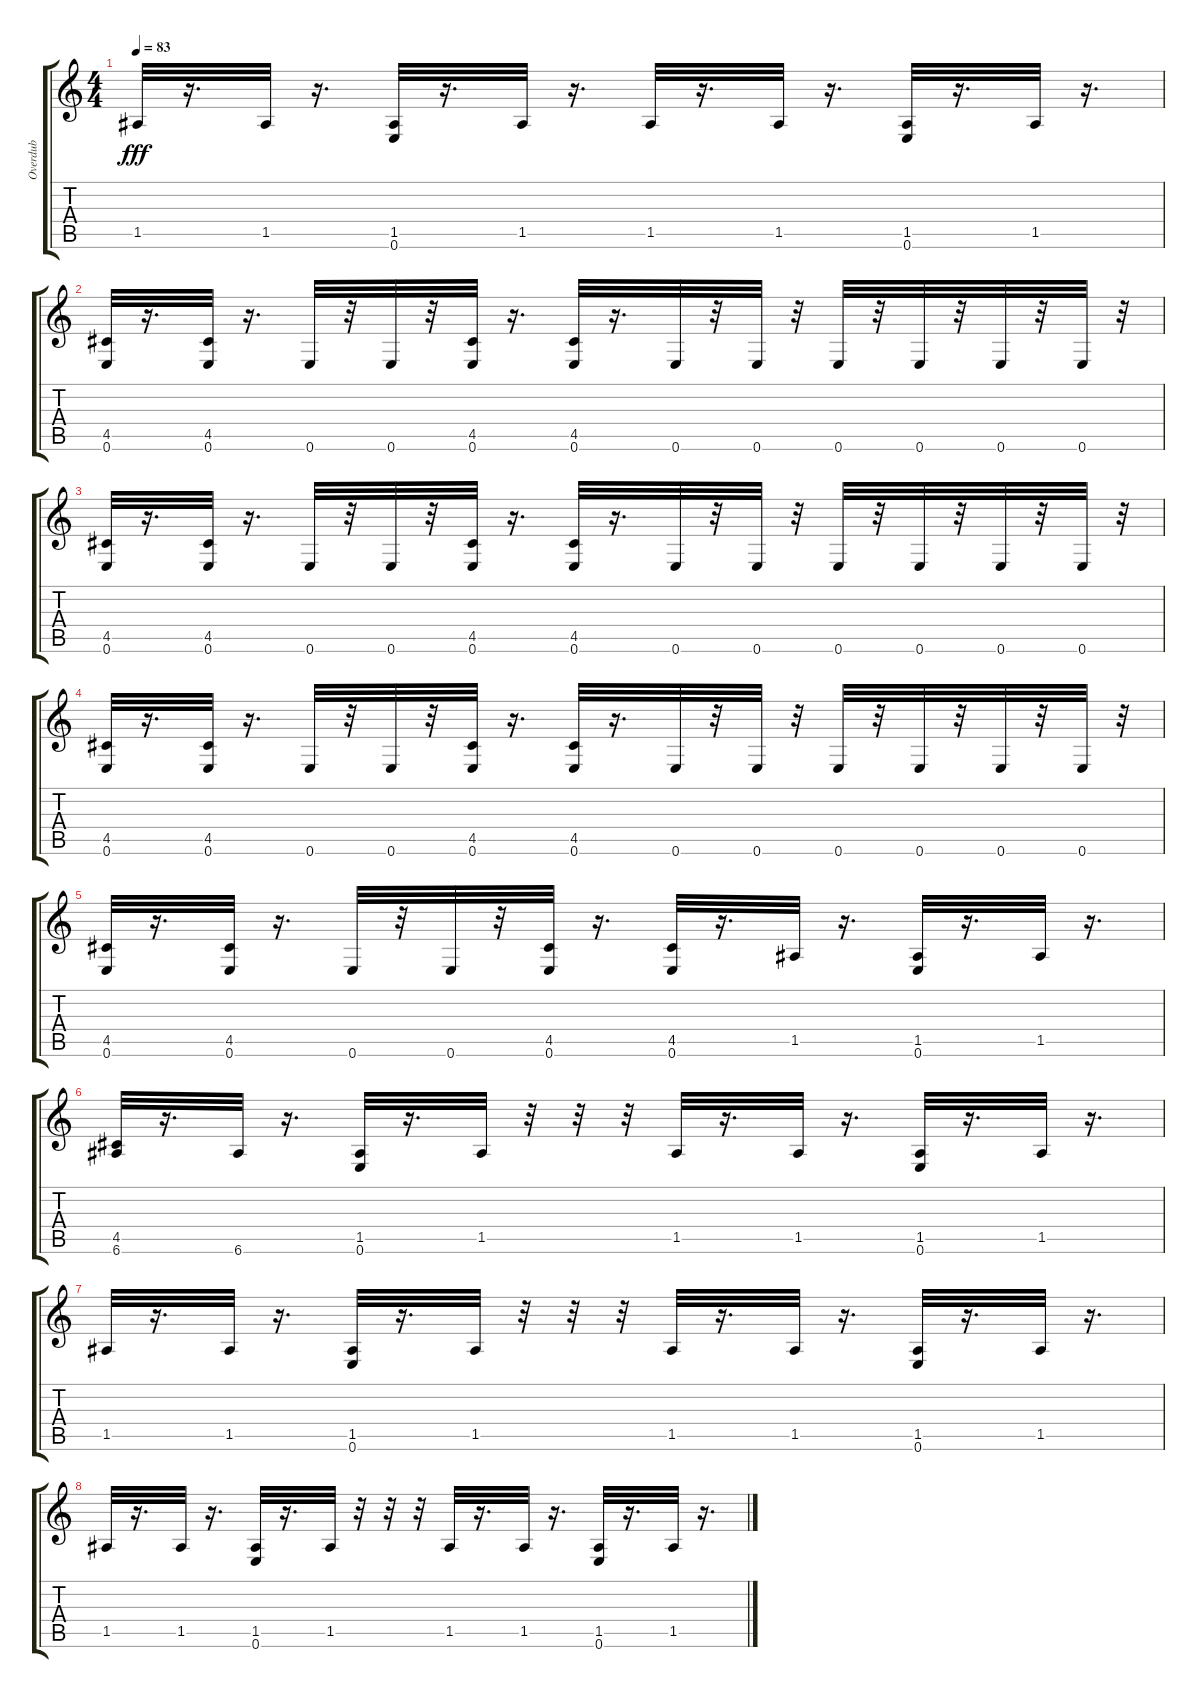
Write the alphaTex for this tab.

\track ("Overdub" "Overdub") {instrument acousticguitarnylon}
\staff {score tabs}
\tuning (E4 B3 G3 D3 A2 E2) {hide}
\ts (4 4)
\tempo 83
\clef g2
\ks c
1.5.32{dy fff} r.16{d} 1.5.32 r.16{d} (1.5 0.6).32 r.16{d} 1.5.32 r.16{d} 1.5.32 r.16{d} 1.5.32 r.16{d} (1.5 0.6).32 r.16{d} 1.5.32 r.16{d} |
(4.5 0.6).32 r.16{d} (4.5 0.6).32 r.16{d} 0.6.32 r.32 0.6.32 r.32 (4.5 0.6).32 r.16{d} (4.5 0.6).32 r.16{d} 0.6.32 r.32 0.6.32 r.32 0.6.32 r.32 0.6.32 r.32 0.6.32 r.32 0.6.32 r.32 |
(4.5 0.6).32 r.16{d} (4.5 0.6).32 r.16{d} 0.6.32 r.32 0.6.32 r.32 (4.5 0.6).32 r.16{d} (4.5 0.6).32 r.16{d} 0.6.32 r.32 0.6.32 r.32 0.6.32 r.32 0.6.32 r.32 0.6.32 r.32 0.6.32 r.32 |
(4.5 0.6).32 r.16{d} (4.5 0.6).32 r.16{d} 0.6.32 r.32 0.6.32 r.32 (4.5 0.6).32 r.16{d} (4.5 0.6).32 r.16{d} 0.6.32 r.32 0.6.32 r.32 0.6.32 r.32 0.6.32 r.32 0.6.32 r.32 0.6.32 r.32 |
(4.5 0.6).32 r.16{d} (4.5 0.6).32 r.16{d} 0.6.32 r.32 0.6.32 r.32 (4.5 0.6).32 r.16{d} (4.5 0.6).32 r.16{d} 1.5.32 r.16{d} (1.5 0.6).32 r.16{d} 1.5.32 r.16{d} |
(4.5 6.6).32 r.16{d} 6.6.32 r.16{d} (1.5 0.6).32 r.16{d} 1.5.32 r.32 r.32 r.32 1.5.32 r.16{d} 1.5.32 r.16{d} (1.5 0.6).32 r.16{d} 1.5.32 r.16{d} |
1.5.32 r.16{d} 1.5.32 r.16{d} (1.5 0.6).32 r.16{d} 1.5.32 r.32 r.32 r.32 1.5.32 r.16{d} 1.5.32 r.16{d} (1.5 0.6).32 r.16{d} 1.5.32 r.16{d} |
1.5.32 r.16{d} 1.5.32 r.16{d} (1.5 0.6).32 r.16{d} 1.5.32 r.32 r.32 r.32 1.5.32 r.16{d} 1.5.32 r.16{d} (1.5 0.6).32 r.16{d} 1.5.32 r.16{d}
